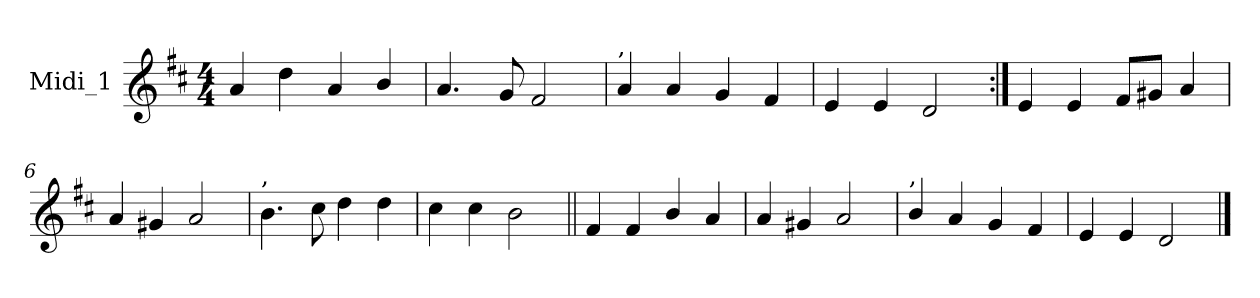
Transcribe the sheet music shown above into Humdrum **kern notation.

**kern
*part1
*staff1
*I"Midi_1
*clefG2
*k[f#c#]
*D:
*M4/4
=1
4a
4dd
4a
4b/
=2
4.a
8g
2f#
=3
!LO:TX:a:t=,
4a
4a
4g
4f#
=4
4e
4e
2d
!!LO:LB:g=z
=5:|!
4e
4e
8f#L
8g#XJ
4a
=6
4a
4g#X
2a
=7
!LO:TX:a:t=,
4.b
8cc#
4dd
4dd
=8
4cc#
4cc#
2b
!!LO:LB:g=z
=9||
4f#
4f#
4b/
4a/
=10
4a/
4g#X/
2a/
=11
!LO:TX:a:t=,
4b/
4a/
4g/
4f#/
=12
4e/
4e/
2d/
==
*-
